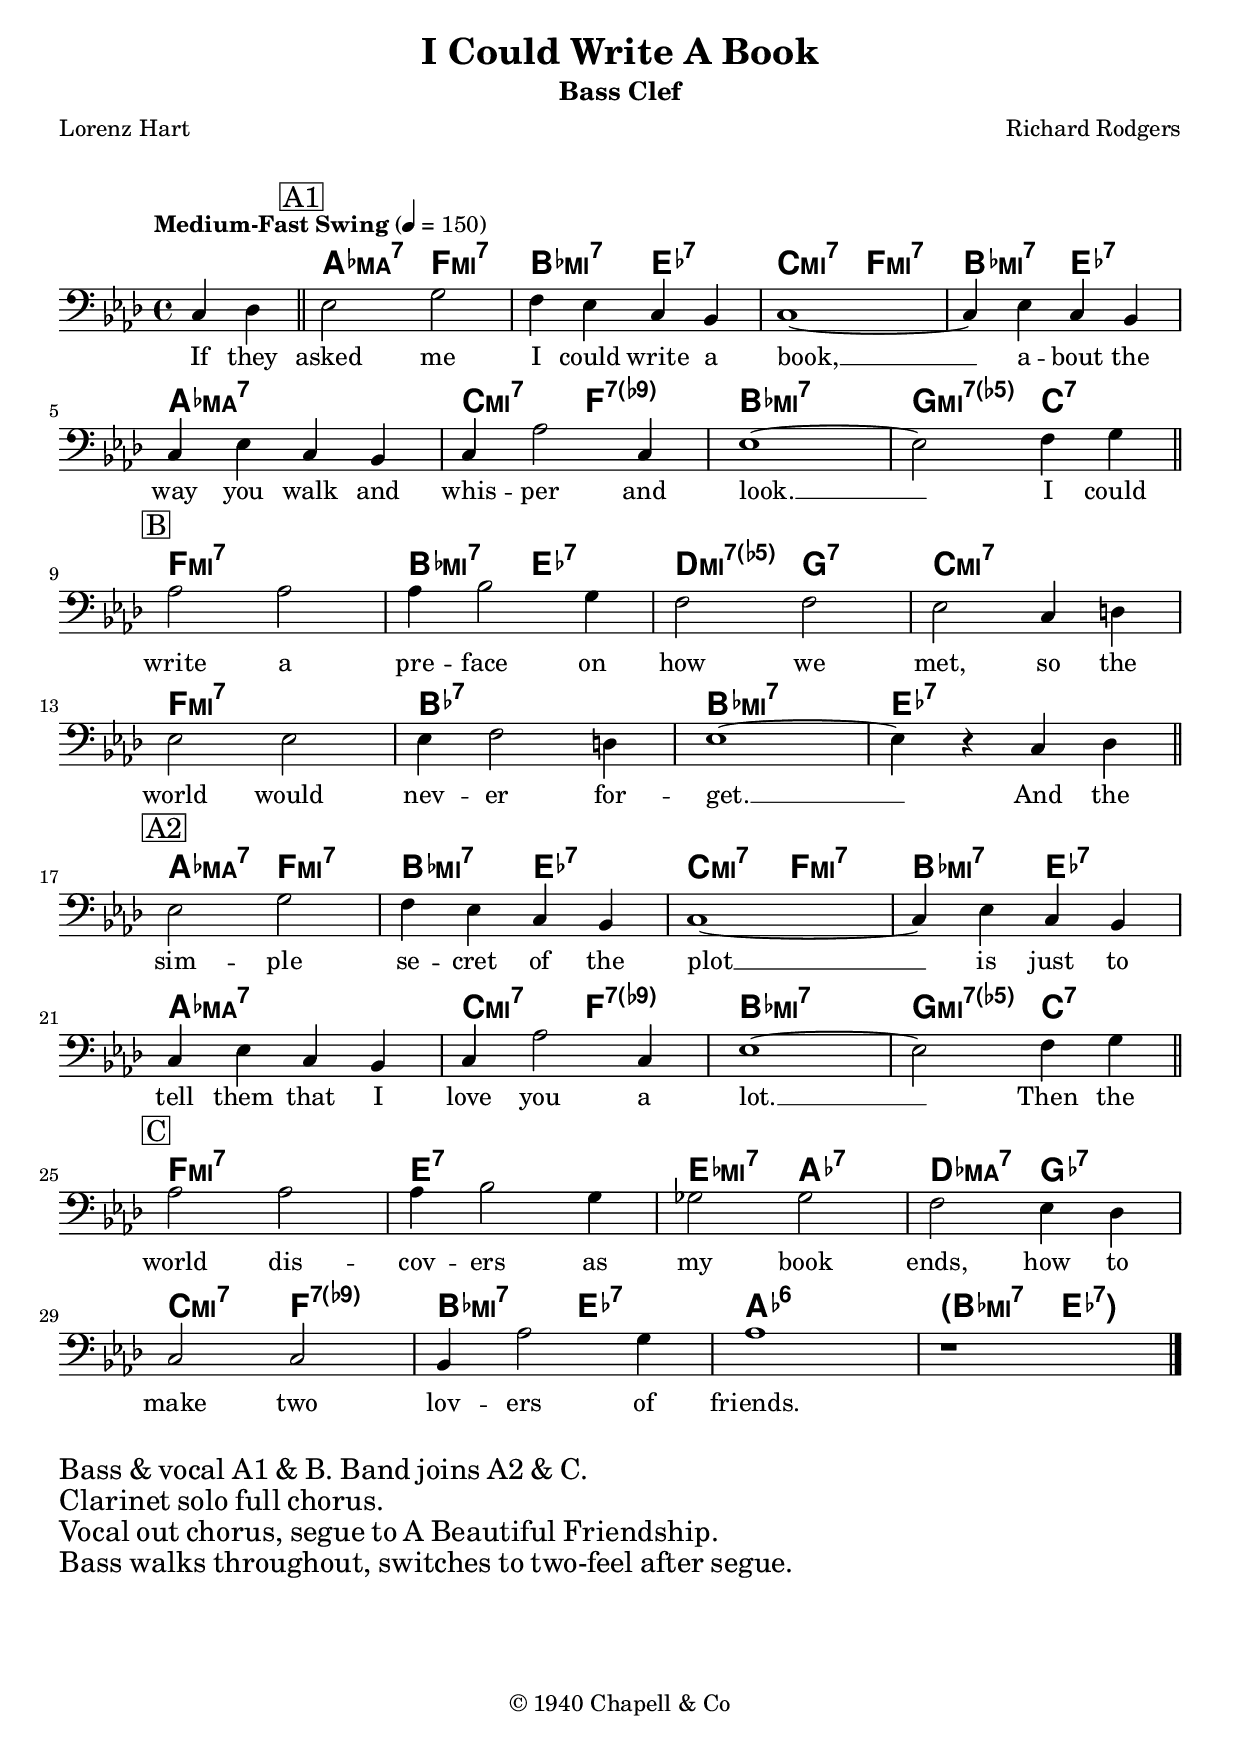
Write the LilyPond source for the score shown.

\version "2.24.0"

\include "english.ly"

instrument = "Bass Clef"
whatKey = af,,
whatClef = "bass"

%% -*- Mode: LilyPond -*-

\include "lead-sheets.ily"

\header {
  title = "I Could Write A Book"
  subtitle = \instrument
  poet = "Lorenz Hart"
  composer = "Richard Rodgers"
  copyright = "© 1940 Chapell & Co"
}

refrainLyrics = \lyricmode {
  If they asked me I could write a book, __
  a -- bout the way you walk and whis -- per and look. __
  I could write a pre -- face on how we met,
  so the world would nev -- er for -- get. __
  And the sim -- ple se -- cret of the plot __
  is just to tell them that I love you a lot. __
  Then the world dis -- cov -- ers as my book ends,
  how to
  make two lov -- ers of friends.
}

refrainChords = \chordmode {

  s2

  c2:maj7 a2:m7 d2:m7 g2:7 e2:m7 a2:m7 d2:m7 g2:7
  c1:maj7 e2:m7 a2:7.9- d1:m7 b2:m7.5- e2:7
  
  a1:m7 d2:m7 g2:7 fs2:m7.5- b2:7 e1:m7
  a1:m7 d1:7 d1:m7 g1:7

  c2:maj7 a2:m7 d2:m7 g2:7 e2:m7 a2:m7 d2:m7 g2:7
  c1:maj7 e2:m7 a2:7.9- d1:m7 b2:m7.5- e2:7
  
  a1:m7 af1:7 g2:m7 c2:7 f2:maj7 bf2:7
  e2:m7 a2:7.9- d2:m7 g2:7 c1:6
  
  \set chordNameFunction = #begin-parenthesis-ignatzek-chord-names 
  d2:m7
  \set chordNameFunction = #end-parenthesis-ignatzek-chord-names 
  g2:7
  \unset chordNameFunction
}

refrainKey = c

refrainMelody = \relative c' {
  \time 4/4
  \key \refrainKey \major
  \clef \whatClef
  \tempo "Medium-Fast Swing" 4 = 150

  \partial 2
  e4 f
  \bar "||"
  \mark \markup{ \box A1 }
  g2 b | a4 g e d | e1~ | e4 g e d |
  \break
  e4 g e d | e c'2 e,4 | g1~ | g2 a4 b
  \bar "||"
  \break


  \mark \markup{ \box B }
  c2 c | c4 d2 b4 | a2 a | g e4 fs |
  \break
  g2 g | g4 a2 fs4 | g1~ | g4 r4 e f |
  \bar "||"
  \break
  
  \mark \markup{ \box A2 }
  g2 b | a4 g e d | e1~ | e4 g e d |
  \break
  e4 g e d | e c'2 e,4 | g1~ | g2 a4 b |
  \bar "||"
  \break

  \mark \markup{ \box C }
  c2 c | c4 d2 b4 | bf2 bf | a g4 f |
  \break
  e2 e | d4 c'2 b4 | c1 | r1

  \bar "|."
}

\include "paper.ily"

\markup {
  % Leave a gap after the header
  \vspace #1
}

\include "refrain.ily"

performanceNotes =
\markup {
  \column {
    \line { \huge { Bass & vocal A1 & B. Band joins A2 & C.  } }
    \line { \huge { Clarinet solo full chorus. } }
    \line { \huge { Vocal out chorus, segue to A Beautiful Friendship. } }
    \line { \huge { Bass walks throughout, switches to two-feel after segue. } }
  }
}

\include "notes.ily"

